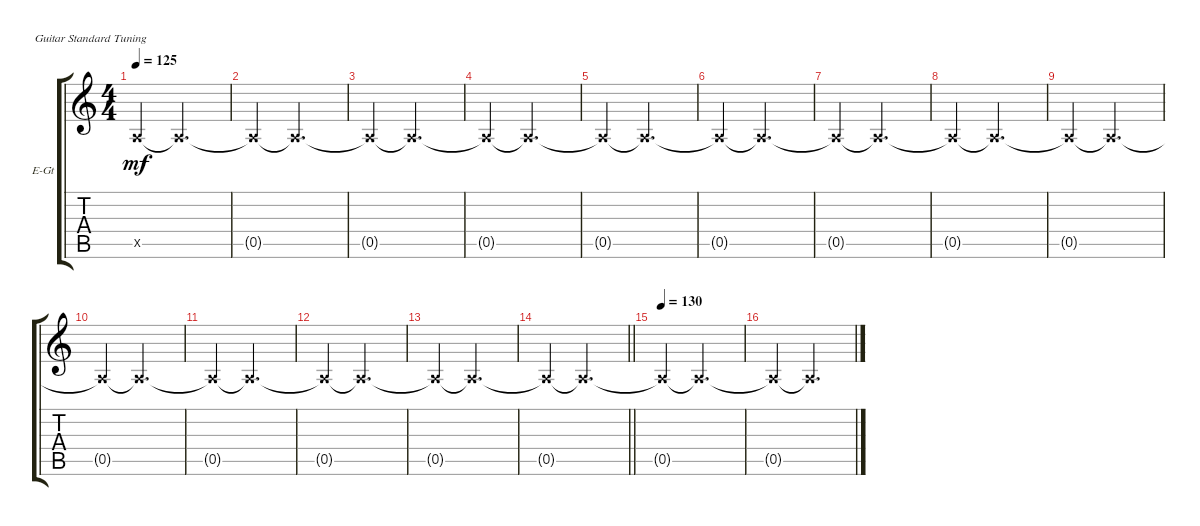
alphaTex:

\bracketExtendMode groupsimilarinstruments
\firstSystemTrackNameOrientation horizontal
\otherSystemsTrackNameOrientation horizontal
\track ("Solo" "E-Gt") {instrument overdrivenguitar}
\staff {score tabs}
\tuning (E4 B3 G3 D3 A2 E2)
\ts (4 4)
\tempo 125
\clef g2
\ks c
0.5{x t}.4{dy mf} 0.5{x t}.2{d} |
0.5{x t}.4 0.5{x t}.2{d} |
0.5{x t}.4 0.5{x t}.2{d} |
0.5{x t}.4 0.5{x t}.2{d} |
0.5{x t}.4 0.5{x t}.2{d} |
0.5{x t}.4 0.5{x t}.2{d} |
0.5{x t}.4 0.5{x t}.2{d} |
0.5{x t}.4 0.5{x t}.2{d} |
0.5{x t}.4 0.5{x t}.2{d} |
0.5{x t}.4 0.5{x t}.2{d} |
0.5{x t}.4 0.5{x t}.2{d} |
0.5{x t}.4 0.5{x t}.2{d} |
0.5{x t}.4 0.5{x t}.2{d} |
\barLineRight lightlight
0.5{x t}.4 0.5{x t}.2{d} |
\tempo 130
0.5{x t}.4 0.5{x t}.2{d} |
0.5{x t}.4 0.5{x t}.2{d}
